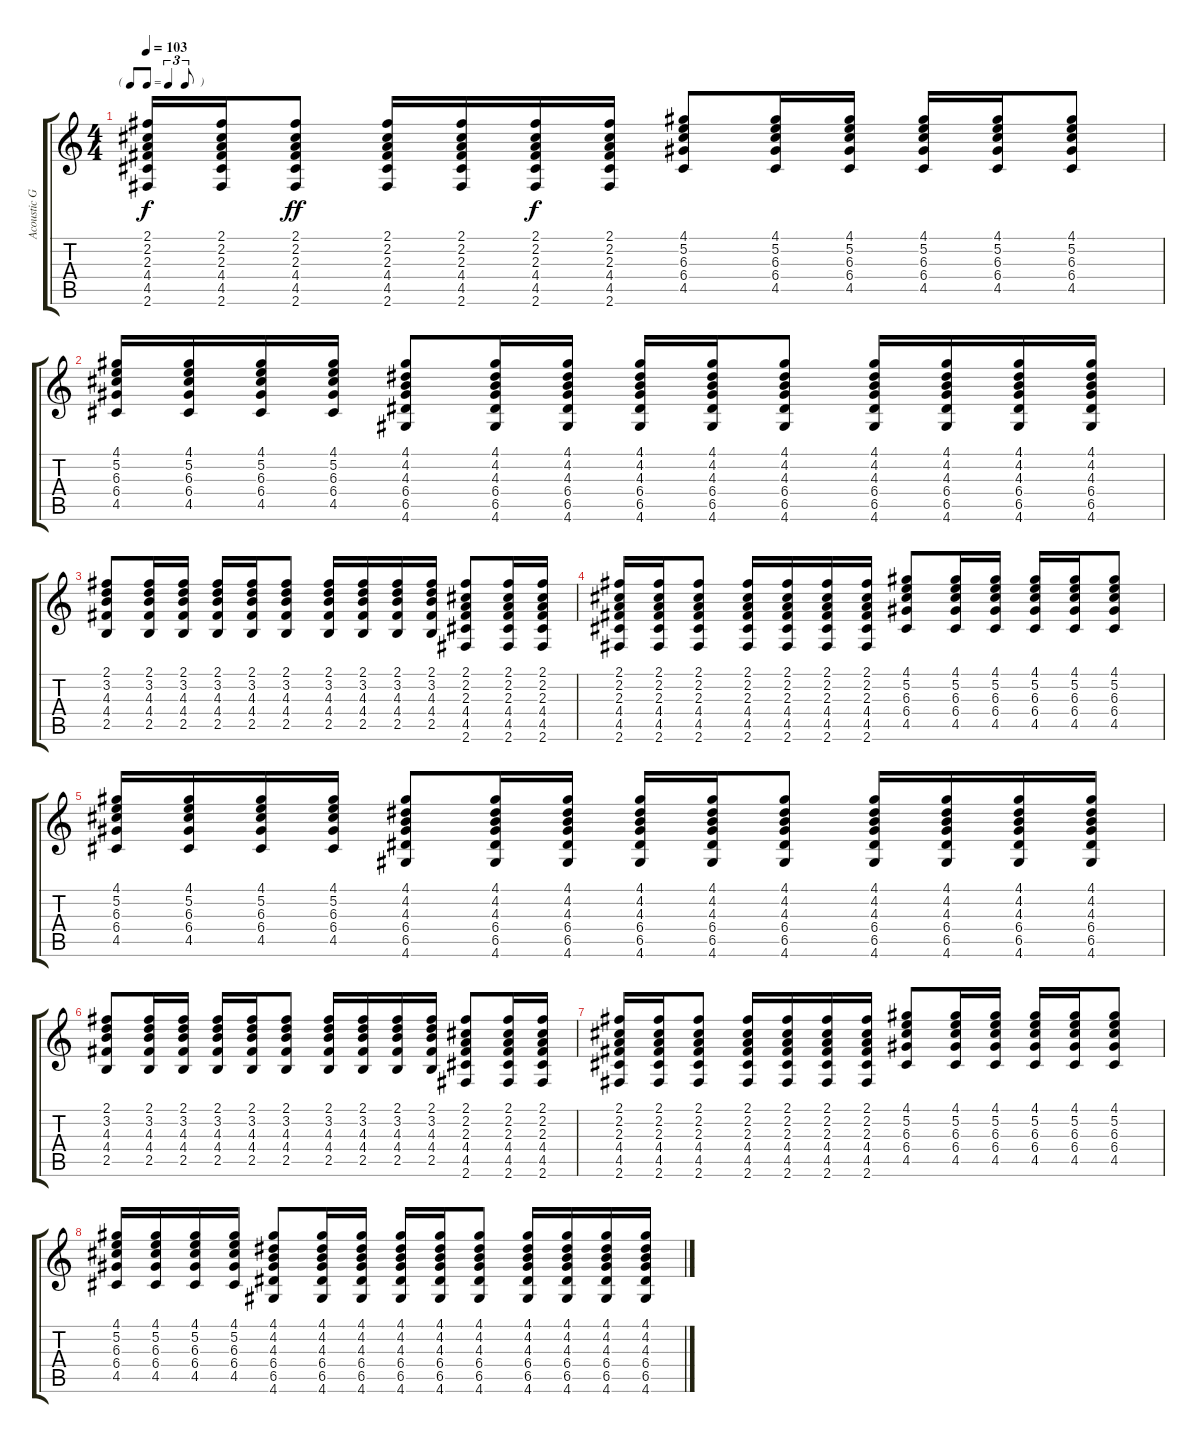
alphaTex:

\track ("Acoustic Guitar" "Acoustic G") {instrument acousticguitarsteel}
\staff {score tabs}
\tuning (E4 B3 G3 D3 A2 E2) {hide}
\ts (4 4)
\tf triplet8th
\tempo 103
\clef g2
\ks c
(2.1 2.2 2.3 4.4 4.5 2.6).16{dy f} (2.1 2.2 2.3 4.4 4.5 2.6).16 (2.1 2.2 2.3 4.4 4.5 2.6).8{dy ff} (2.1 2.2 2.3 4.4 4.5 2.6).16 (2.1 2.2 2.3 4.4 4.5 2.6).16 (2.1 2.2 2.3 4.4 4.5 2.6).16{dy f} (2.1 2.2 2.3 4.4 4.5 2.6).16 (4.1 5.2 6.3 6.4 4.5).8 (4.1 5.2 6.3 6.4 4.5).16 (4.1 5.2 6.3 6.4 4.5).16 (4.1 5.2 6.3 6.4 4.5).16 (4.1 5.2 6.3 6.4 4.5).16 (4.1 5.2 6.3 6.4 4.5).8 |
(4.1 5.2 6.3 6.4 4.5).16 (4.1 5.2 6.3 6.4 4.5).16 (4.1 5.2 6.3 6.4 4.5).16 (4.1 5.2 6.3 6.4 4.5).16 (4.1 4.2 4.3 6.4 6.5 4.6).8 (4.1 4.2 4.3 6.4 6.5 4.6).16 (4.1 4.2 4.3 6.4 6.5 4.6).16 (4.1 4.2 4.3 6.4 6.5 4.6).16 (4.1 4.2 4.3 6.4 6.5 4.6).16 (4.1 4.2 4.3 6.4 6.5 4.6).8 (4.1 4.2 4.3 6.4 6.5 4.6).16 (4.1 4.2 4.3 6.4 6.5 4.6).16 (4.1 4.2 4.3 6.4 6.5 4.6).16 (4.1 4.2 4.3 6.4 6.5 4.6).16 |
(2.1 3.2 4.3 4.4 2.5).8 (2.1 3.2 4.3 4.4 2.5).16 (2.1 3.2 4.3 4.4 2.5).16 (2.1 3.2 4.3 4.4 2.5).16 (2.1 3.2 4.3 4.4 2.5).16 (2.1 3.2 4.3 4.4 2.5).8 (2.1 3.2 4.3 4.4 2.5).16 (2.1 3.2 4.3 4.4 2.5).16 (2.1 3.2 4.3 4.4 2.5).16 (2.1 3.2 4.3 4.4 2.5).16 (2.1 2.2 2.3 4.4 4.5 2.6).8 (2.1 2.2 2.3 4.4 4.5 2.6).16 (2.1 2.2 2.3 4.4 4.5 2.6).16 |
(2.1 2.2 2.3 4.4 4.5 2.6).16 (2.1 2.2 2.3 4.4 4.5 2.6).16 (2.1 2.2 2.3 4.4 4.5 2.6).8 (2.1 2.2 2.3 4.4 4.5 2.6).16 (2.1 2.2 2.3 4.4 4.5 2.6).16 (2.1 2.2 2.3 4.4 4.5 2.6).16 (2.1 2.2 2.3 4.4 4.5 2.6).16 (4.1 5.2 6.3 6.4 4.5).8 (4.1 5.2 6.3 6.4 4.5).16 (4.1 5.2 6.3 6.4 4.5).16 (4.1 5.2 6.3 6.4 4.5).16 (4.1 5.2 6.3 6.4 4.5).16 (4.1 5.2 6.3 6.4 4.5).8 |
(4.1 5.2 6.3 6.4 4.5).16 (4.1 5.2 6.3 6.4 4.5).16 (4.1 5.2 6.3 6.4 4.5).16 (4.1 5.2 6.3 6.4 4.5).16 (4.1 4.2 4.3 6.4 6.5 4.6).8 (4.1 4.2 4.3 6.4 6.5 4.6).16 (4.1 4.2 4.3 6.4 6.5 4.6).16 (4.1 4.2 4.3 6.4 6.5 4.6).16 (4.1 4.2 4.3 6.4 6.5 4.6).16 (4.1 4.2 4.3 6.4 6.5 4.6).8 (4.1 4.2 4.3 6.4 6.5 4.6).16 (4.1 4.2 4.3 6.4 6.5 4.6).16 (4.1 4.2 4.3 6.4 6.5 4.6).16 (4.1 4.2 4.3 6.4 6.5 4.6).16 |
(2.1 3.2 4.3 4.4 2.5).8 (2.1 3.2 4.3 4.4 2.5).16 (2.1 3.2 4.3 4.4 2.5).16 (2.1 3.2 4.3 4.4 2.5).16 (2.1 3.2 4.3 4.4 2.5).16 (2.1 3.2 4.3 4.4 2.5).8 (2.1 3.2 4.3 4.4 2.5).16 (2.1 3.2 4.3 4.4 2.5).16 (2.1 3.2 4.3 4.4 2.5).16 (2.1 3.2 4.3 4.4 2.5).16 (2.1 2.2 2.3 4.4 4.5 2.6).8 (2.1 2.2 2.3 4.4 4.5 2.6).16 (2.1 2.2 2.3 4.4 4.5 2.6).16 |
(2.1 2.2 2.3 4.4 4.5 2.6).16 (2.1 2.2 2.3 4.4 4.5 2.6).16 (2.1 2.2 2.3 4.4 4.5 2.6).8 (2.1 2.2 2.3 4.4 4.5 2.6).16 (2.1 2.2 2.3 4.4 4.5 2.6).16 (2.1 2.2 2.3 4.4 4.5 2.6).16 (2.1 2.2 2.3 4.4 4.5 2.6).16 (4.1 5.2 6.3 6.4 4.5).8 (4.1 5.2 6.3 6.4 4.5).16 (4.1 5.2 6.3 6.4 4.5).16 (4.1 5.2 6.3 6.4 4.5).16 (4.1 5.2 6.3 6.4 4.5).16 (4.1 5.2 6.3 6.4 4.5).8 |
(4.1 5.2 6.3 6.4 4.5).16 (4.1 5.2 6.3 6.4 4.5).16 (4.1 5.2 6.3 6.4 4.5).16 (4.1 5.2 6.3 6.4 4.5).16 (4.1 4.2 4.3 6.4 6.5 4.6).8 (4.1 4.2 4.3 6.4 6.5 4.6).16 (4.1 4.2 4.3 6.4 6.5 4.6).16 (4.1 4.2 4.3 6.4 6.5 4.6).16 (4.1 4.2 4.3 6.4 6.5 4.6).16 (4.1 4.2 4.3 6.4 6.5 4.6).8 (4.1 4.2 4.3 6.4 6.5 4.6).16 (4.1 4.2 4.3 6.4 6.5 4.6).16 (4.1 4.2 4.3 6.4 6.5 4.6).16 (4.1 4.2 4.3 6.4 6.5 4.6).16
